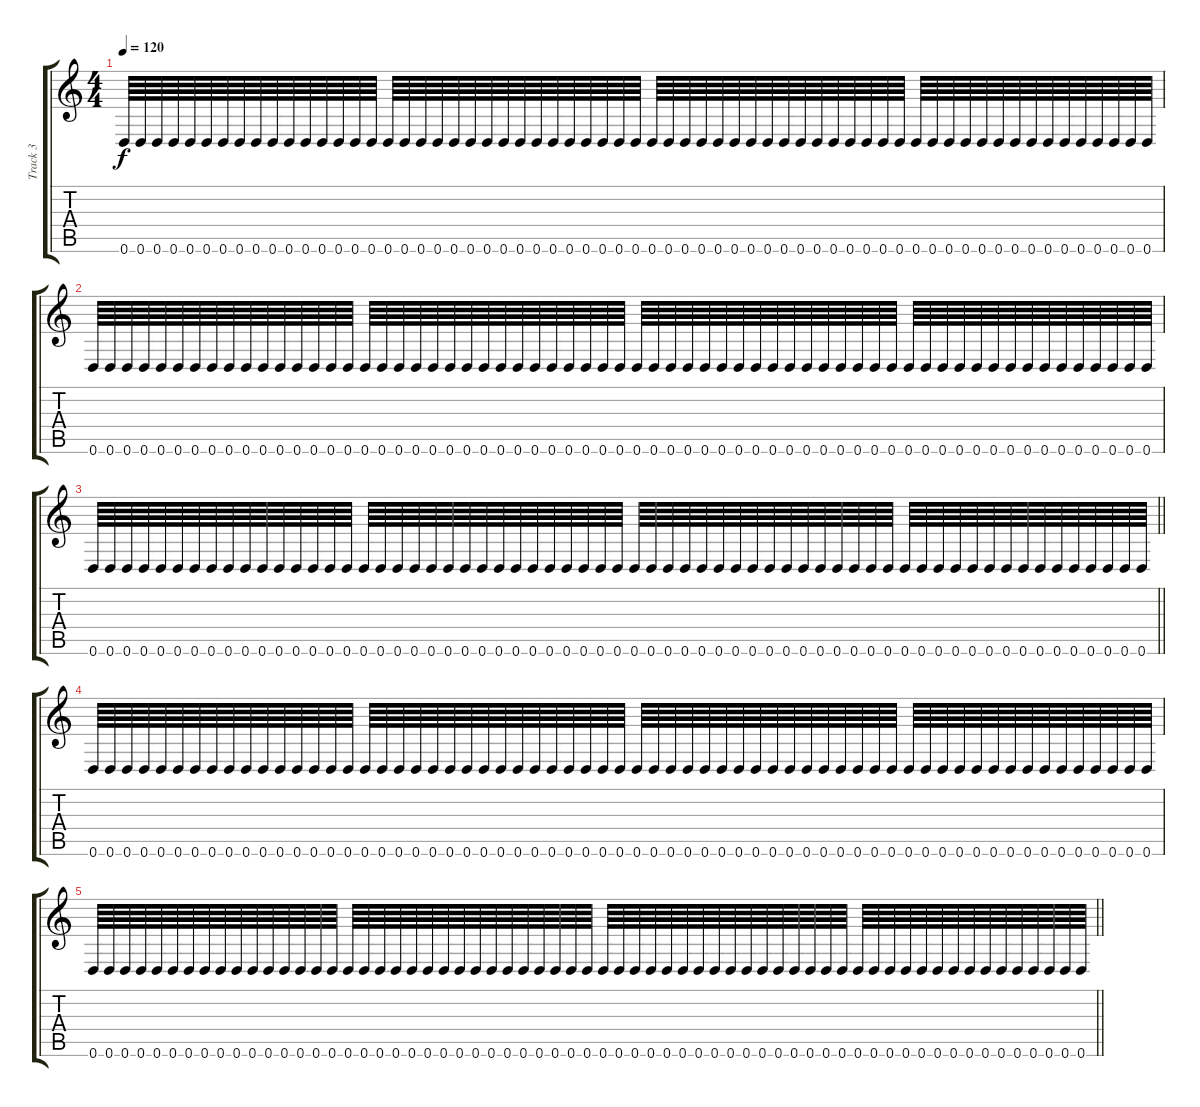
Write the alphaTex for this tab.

\track ("Track 3" "Track 3") {instrument distortionguitar}
\staff {score tabs}
\tuning (E4 B3 G3 D3 A2 D2) {hide}
\ts (4 4)
\tempo 120
\clef g2
\ks c
0.6.64{dy f} 0.6.64 0.6.64 0.6.64 0.6.64 0.6.64 0.6.64 0.6.64 0.6.64 0.6.64 0.6.64 0.6.64 0.6.64 0.6.64 0.6.64 0.6.64 0.6.64 0.6.64 0.6.64 0.6.64 0.6.64 0.6.64 0.6.64 0.6.64 0.6.64 0.6.64 0.6.64 0.6.64 0.6.64 0.6.64 0.6.64 0.6.64 0.6.64 0.6.64 0.6.64 0.6.64 0.6.64 0.6.64 0.6.64 0.6.64 0.6.64 0.6.64 0.6.64 0.6.64 0.6.64 0.6.64 0.6.64 0.6.64 0.6.64 0.6.64 0.6.64 0.6.64 0.6.64 0.6.64 0.6.64 0.6.64 0.6.64 0.6.64 0.6.64 0.6.64 0.6.64 0.6.64 0.6.64 |
0.6.64 0.6.64 0.6.64 0.6.64 0.6.64 0.6.64 0.6.64 0.6.64 0.6.64 0.6.64 0.6.64 0.6.64 0.6.64 0.6.64 0.6.64 0.6.64 0.6.64 0.6.64 0.6.64 0.6.64 0.6.64 0.6.64 0.6.64 0.6.64 0.6.64 0.6.64 0.6.64 0.6.64 0.6.64 0.6.64 0.6.64 0.6.64 0.6.64 0.6.64 0.6.64 0.6.64 0.6.64 0.6.64 0.6.64 0.6.64 0.6.64 0.6.64 0.6.64 0.6.64 0.6.64 0.6.64 0.6.64 0.6.64 0.6.64 0.6.64 0.6.64 0.6.64 0.6.64 0.6.64 0.6.64 0.6.64 0.6.64 0.6.64 0.6.64 0.6.64 0.6.64 0.6.64 0.6.64 |
\barLineRight lightlight
0.6.64 0.6.64 0.6.64 0.6.64 0.6.64 0.6.64 0.6.64 0.6.64 0.6.64 0.6.64 0.6.64 0.6.64 0.6.64 0.6.64 0.6.64 0.6.64 0.6.64 0.6.64 0.6.64 0.6.64 0.6.64 0.6.64 0.6.64 0.6.64 0.6.64 0.6.64 0.6.64 0.6.64 0.6.64 0.6.64 0.6.64 0.6.64 0.6.64 0.6.64 0.6.64 0.6.64 0.6.64 0.6.64 0.6.64 0.6.64 0.6.64 0.6.64 0.6.64 0.6.64 0.6.64 0.6.64 0.6.64 0.6.64 0.6.64 0.6.64 0.6.64 0.6.64 0.6.64 0.6.64 0.6.64 0.6.64 0.6.64 0.6.64 0.6.64 0.6.64 0.6.64 0.6.64 0.6.64 |
0.6.64 0.6.64 0.6.64 0.6.64 0.6.64 0.6.64 0.6.64 0.6.64 0.6.64 0.6.64 0.6.64 0.6.64 0.6.64 0.6.64 0.6.64 0.6.64 0.6.64 0.6.64 0.6.64 0.6.64 0.6.64 0.6.64 0.6.64 0.6.64 0.6.64 0.6.64 0.6.64 0.6.64 0.6.64 0.6.64 0.6.64 0.6.64 0.6.64 0.6.64 0.6.64 0.6.64 0.6.64 0.6.64 0.6.64 0.6.64 0.6.64 0.6.64 0.6.64 0.6.64 0.6.64 0.6.64 0.6.64 0.6.64 0.6.64 0.6.64 0.6.64 0.6.64 0.6.64 0.6.64 0.6.64 0.6.64 0.6.64 0.6.64 0.6.64 0.6.64 0.6.64 0.6.64 0.6.64 |
\barLineRight lightlight
0.6.64 0.6.64 0.6.64 0.6.64 0.6.64 0.6.64 0.6.64 0.6.64 0.6.64 0.6.64 0.6.64 0.6.64 0.6.64 0.6.64 0.6.64 0.6.64 0.6.64 0.6.64 0.6.64 0.6.64 0.6.64 0.6.64 0.6.64 0.6.64 0.6.64 0.6.64 0.6.64 0.6.64 0.6.64 0.6.64 0.6.64 0.6.64 0.6.64 0.6.64 0.6.64 0.6.64 0.6.64 0.6.64 0.6.64 0.6.64 0.6.64 0.6.64 0.6.64 0.6.64 0.6.64 0.6.64 0.6.64 0.6.64 0.6.64 0.6.64 0.6.64 0.6.64 0.6.64 0.6.64 0.6.64 0.6.64 0.6.64 0.6.64 0.6.64 0.6.64 0.6.64 0.6.64 0.6.64
